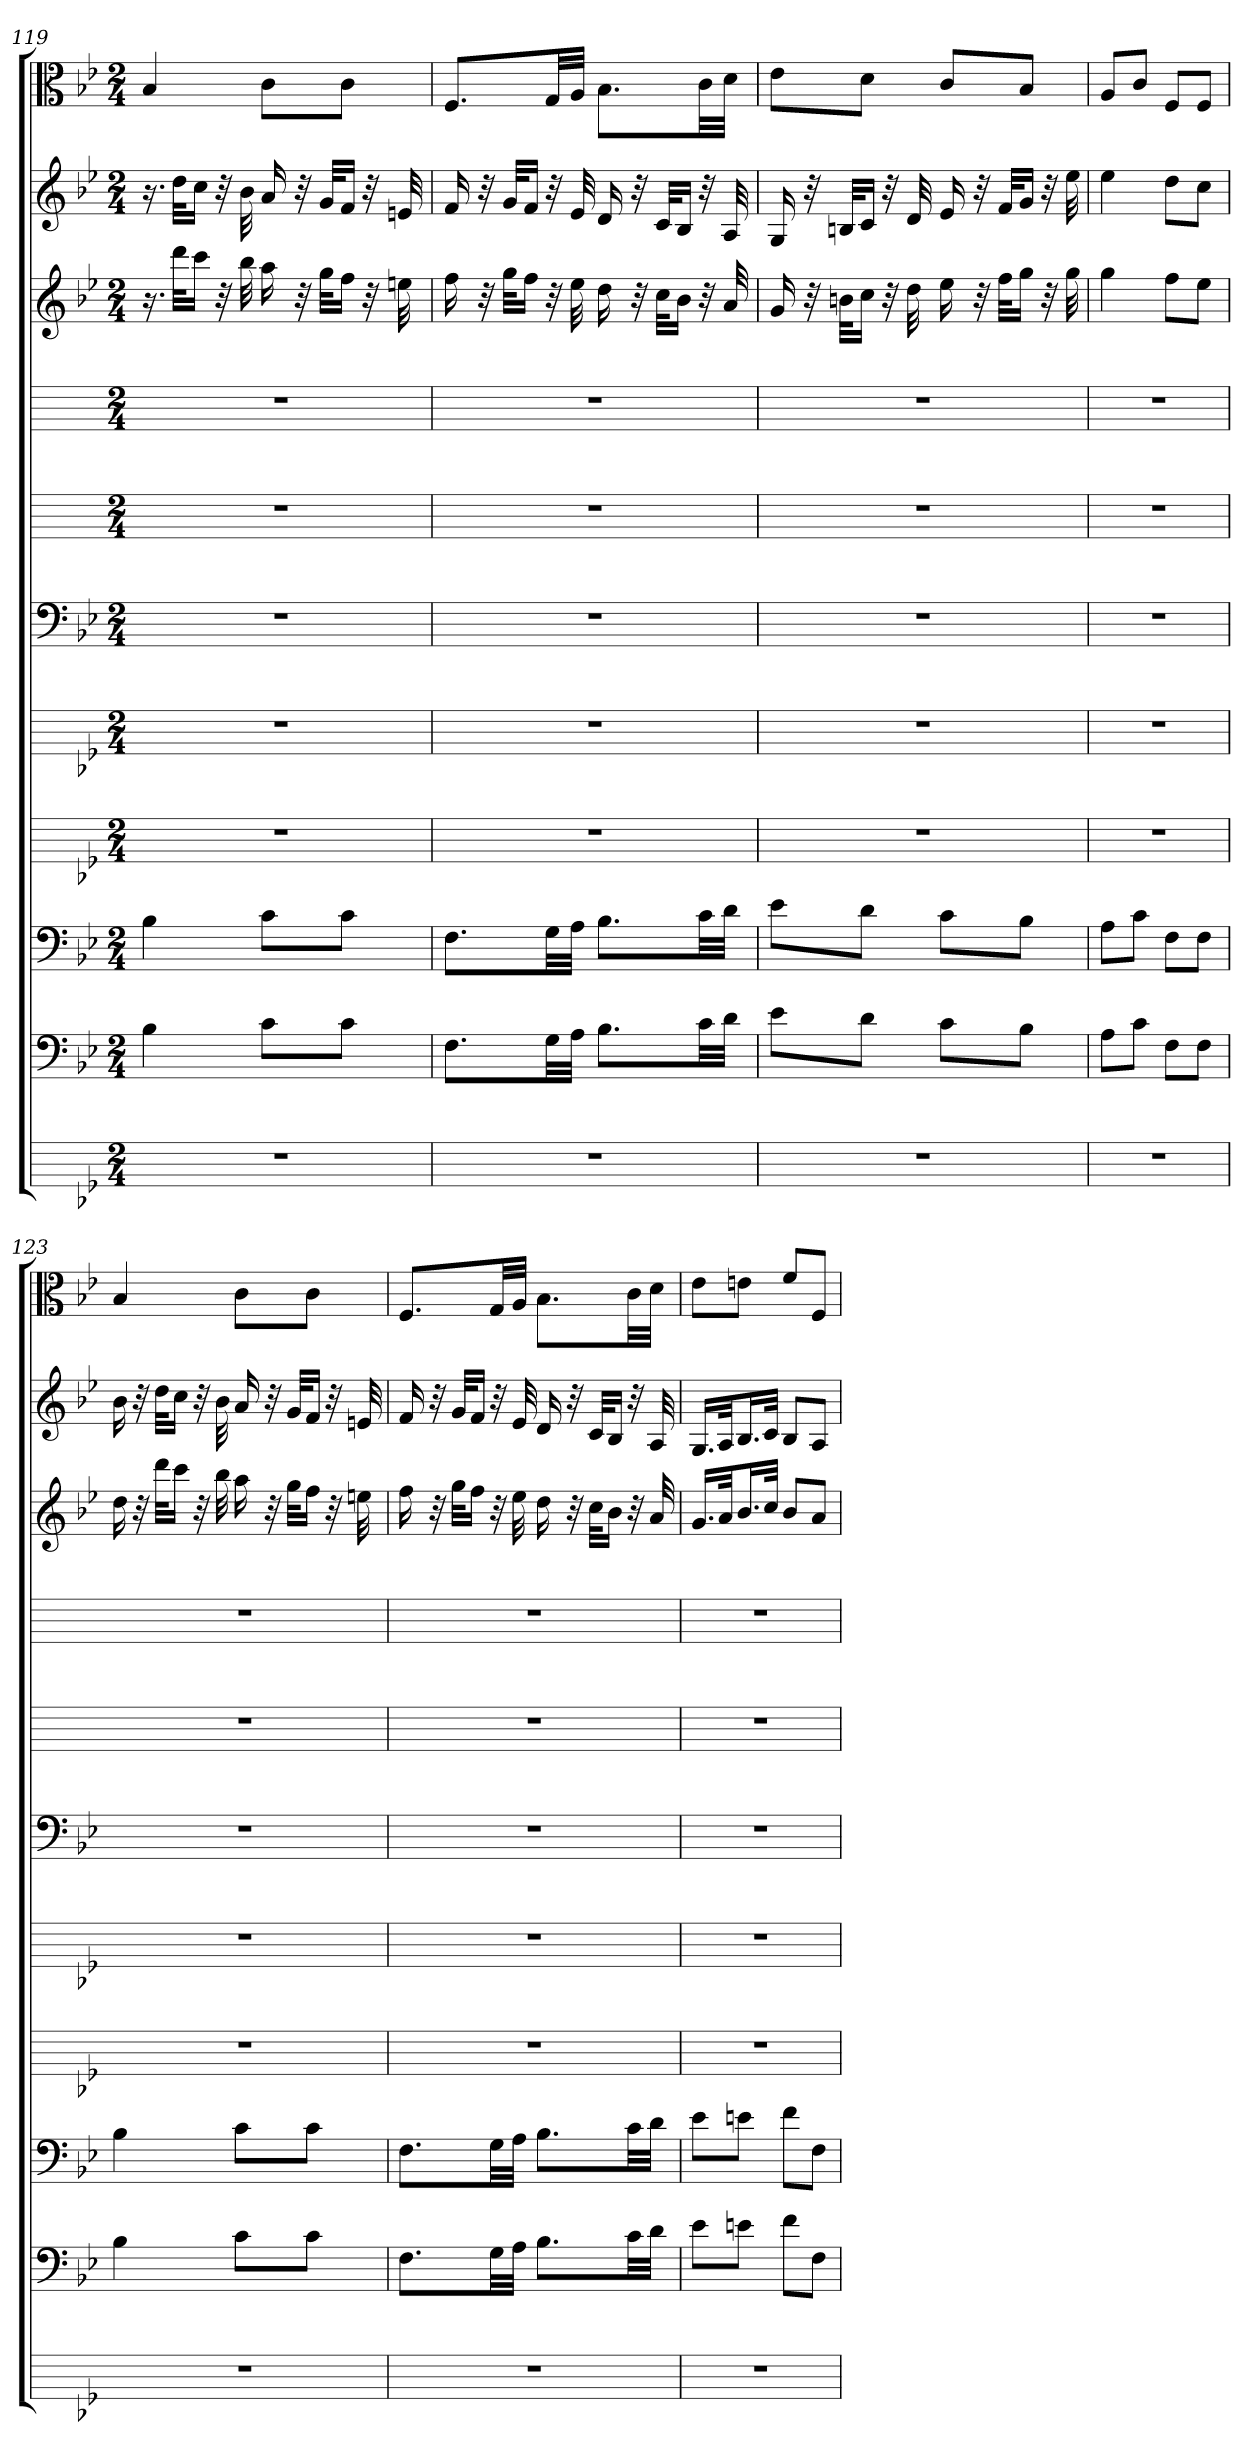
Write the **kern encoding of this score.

**kern	**kern	**kern	**kern	**kern	**kern	**kern	**kern	**kern	**kern	**kern
*part11	*part10	*part9	*part8	*part7	*part6	*part5	*part4	*part3	*part2	*part1
*staff11	*staff10	*staff9	*staff8	*staff7	*staff6	*staff5	*staff4	*staff3	*staff2	*staff1
*	*clefF4	*clefF4	*	*	*clefF4	*	*	*	*	*clefC3
*k[b-e-]	*k[b-e-]	*k[b-e-]	*k[b-e-]	*k[b-e-]	*k[b-e-]	*k[]	*k[]	*k[b-e-]	*k[b-e-]	*k[b-e-]
*B-:	*B-:	*B-:	*B-:	*B-:	*B-:	*	*	*B-:	*B-:	*B-:
*M2/4	*M2/4	*M2/4	*M2/4	*M2/4	*M2/4	*M2/4	*M2/4	*M2/4	*M2/4	*M2/4
=119	=119	=119	=119	=119	=119	=119	=119	=119	=119	=119
2r	4B-	4B-	2r	2r	2r	2r	2r	16.r	16.r	4B-
.	.	.	.	.	.	.	.	32dddKLL	32ddKLL	.
.	.	.	.	.	.	.	.	16cccJJ	16ccJJ	.
.	.	.	.	.	.	.	.	32r	32r	.
.	.	.	.	.	.	.	.	32bb-	32b-	.
.	8c\L	8c\L	.	.	.	.	.	16aa	16a	8c\L
.	.	.	.	.	.	.	.	32r	32r	.
.	.	.	.	.	.	.	.	32ggKLL	32gKLL	.
.	8c\J	8c\J	.	.	.	.	.	16ffJJ	16fJJ	8c\J
.	.	.	.	.	.	.	.	32r	32r	.
.	.	.	.	.	.	.	.	32een	32en	.
=120	=120	=120	=120	=120	=120	=120	=120	=120	=120	=120
2r	8.F\L	8.F\L	2r	2r	2r	2r	2r	16ff	16f	8.F/L
.	.	.	.	.	.	.	.	32r	32r	.
.	.	.	.	.	.	.	.	32ggKLL	32gKLL	.
.	.	.	.	.	.	.	.	16ffJJ	16fJJ	.
.	32G\LL	32G\LL	.	.	.	.	.	32r	32r	32G/LL
.	32A\JJJ	32A\JJJ	.	.	.	.	.	32ee-	32e-	32A/JJJ
.	8.B-\L	8.B-\L	.	.	.	.	.	16dd	16d	8.B-\L
.	.	.	.	.	.	.	.	32r	32r	.
.	.	.	.	.	.	.	.	32ccKLL	32cKLL	.
.	.	.	.	.	.	.	.	16b-JJ	16B-JJ	.
.	32c\LL	32c\LL	.	.	.	.	.	32r	32r	32c\LL
.	32d\JJJ	32d\JJJ	.	.	.	.	.	32a	32A	32d\JJJ
=121	=121	=121	=121	=121	=121	=121	=121	=121	=121	=121
2r	8e-\L	8e-\L	2r	2r	2r	2r	2r	16g	16G	8e-\L
.	.	.	.	.	.	.	.	32r	32r	.
.	.	.	.	.	.	.	.	32bnKLL	32BnKLL	.
.	8d\J	8d\J	.	.	.	.	.	16ccJJ	16cJJ	8d\J
.	.	.	.	.	.	.	.	32r	32r	.
.	.	.	.	.	.	.	.	32dd	32d	.
.	8c\L	8c\L	.	.	.	.	.	16ee-	16e-	8c/L
.	.	.	.	.	.	.	.	32r	32r	.
.	.	.	.	.	.	.	.	32ffKLL	32fKLL	.
.	8B-\J	8B-\J	.	.	.	.	.	16ggJJ	16gJJ	8B-/J
.	.	.	.	.	.	.	.	32r	32r	.
.	.	.	.	.	.	.	.	32gg	32ee-	.
=122	=122	=122	=122	=122	=122	=122	=122	=122	=122	=122
2r	8A\L	8A\L	2r	2r	2r	2r	2r	4gg	4ee-	8A/L
.	8c\J	8c\J	.	.	.	.	.	.	.	8c/J
.	8F\L	8F\L	.	.	.	.	.	8ffL	8ddL	8F/L
.	8F\J	8F\J	.	.	.	.	.	8ee-J	8ccJ	8F/J
=123	=123	=123	=123	=123	=123	=123	=123	=123	=123	=123
2r	4B-	4B-	2r	2r	2r	2r	2r	16dd	16b-	4B-
.	.	.	.	.	.	.	.	32r	32r	.
.	.	.	.	.	.	.	.	32dddKLL	32ddKLL	.
.	.	.	.	.	.	.	.	16cccJJ	16ccJJ	.
.	.	.	.	.	.	.	.	32r	32r	.
.	.	.	.	.	.	.	.	32bb-	32b-	.
.	8c\L	8c\L	.	.	.	.	.	16aa	16a	8c\L
.	.	.	.	.	.	.	.	32r	32r	.
.	.	.	.	.	.	.	.	32ggKLL	32gKLL	.
.	8c\J	8c\J	.	.	.	.	.	16ffJJ	16fJJ	8c\J
.	.	.	.	.	.	.	.	32r	32r	.
.	.	.	.	.	.	.	.	32een	32en	.
=124	=124	=124	=124	=124	=124	=124	=124	=124	=124	=124
2r	8.F\L	8.F\L	2r	2r	2r	2r	2r	16ff	16f	8.F/L
.	.	.	.	.	.	.	.	32r	32r	.
.	.	.	.	.	.	.	.	32ggKLL	32gKLL	.
.	.	.	.	.	.	.	.	16ffJJ	16fJJ	.
.	32G\LL	32G\LL	.	.	.	.	.	32r	32r	32G/LL
.	32A\JJJ	32A\JJJ	.	.	.	.	.	32ee-	32e-	32A/JJJ
.	8.B-\L	8.B-\L	.	.	.	.	.	16dd	16d	8.B-\L
.	.	.	.	.	.	.	.	32r	32r	.
.	.	.	.	.	.	.	.	32ccKLL	32cKLL	.
.	.	.	.	.	.	.	.	16b-JJ	16B-JJ	.
.	32c\LL	32c\LL	.	.	.	.	.	32r	32r	32c\LL
.	32d\JJJ	32d\JJJ	.	.	.	.	.	32a	32A	32d\JJJ
=125	=125	=125	=125	=125	=125	=125	=125	=125	=125	=125
2r	8e-\L	8e-\L	2r	2r	2r	2r	2r	16.gLL	16.GLL	8e-\L
.	.	.	.	.	.	.	.	32aJk	32AJk	.
.	8en\J	8en\J	.	.	.	.	.	16.b-L	16.B-L	8en\J
.	.	.	.	.	.	.	.	32ccJJk	32cJJk	.
.	8f\L	8f\L	.	.	.	.	.	8b-L	8B-L	8f/L
.	8F\J	8F\J	.	.	.	.	.	8aJ	8AJ	8F/J
=	=	=	=	=	=	=	=	=	=	=
*-	*-	*-	*-	*-	*-	*-	*-	*-	*-	*-
